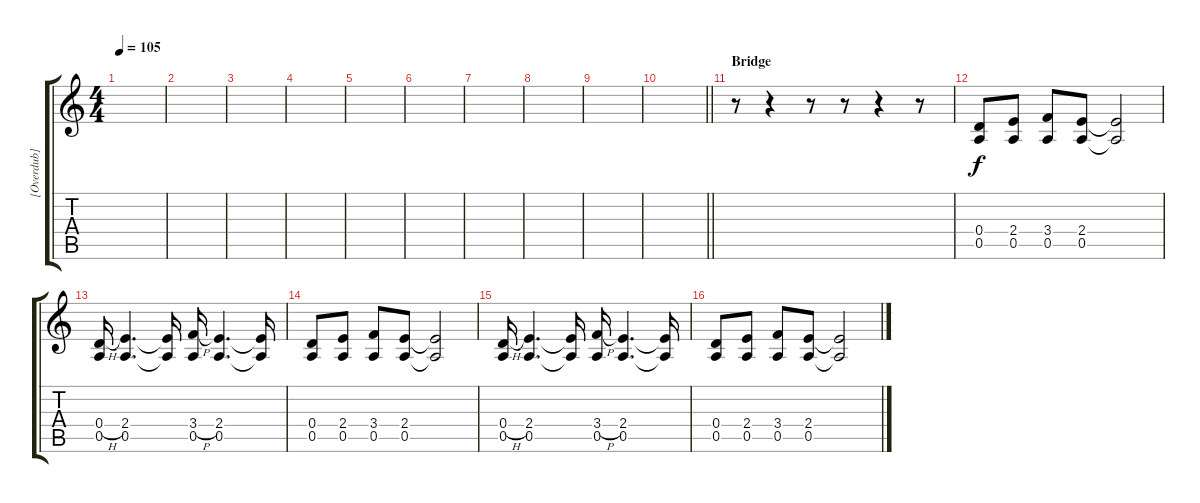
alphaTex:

\track ("[Overdub]" "[Overdub]") {instrument distortionguitar}
\staff {score tabs}
\tuning (E4 B3 G3 D3 A2 E2) {hide}
\ts (4 4)
\tempo 105
\clef g2
\ks c
|
|
|
|
|
|
|
|
|
\barLineRight lightlight
|
\section ("" "Bridge")
r.8{volume 14 balance 15} r.4 r.8 r.8 r.4 r.8 |
(0.4 0.5).8 (2.4 0.5).8 (3.4 0.5).8 (2.4 0.5).8 (2.4{t} 0.5{t}).2 |
(0.4{h} 0.5).16 (2.4 0.5).4{d} (2.4{t} 0.5{t}).16 (3.4{h} 0.5).16 (2.4 0.5).4{d} (2.4{t} 0.5{t}).16 |
(0.4 0.5).8 (2.4 0.5).8 (3.4 0.5).8 (2.4 0.5).8 (2.4{t} 0.5{t}).2 |
(0.4{h} 0.5).16 (2.4 0.5).4{d} (2.4{t} 0.5{t}).16 (3.4{h} 0.5).16 (2.4 0.5).4{d} (2.4{t} 0.5{t}).16 |
(0.4 0.5).8 (2.4 0.5).8 (3.4 0.5).8 (2.4 0.5).8 (2.4{t} 0.5{t}).2
